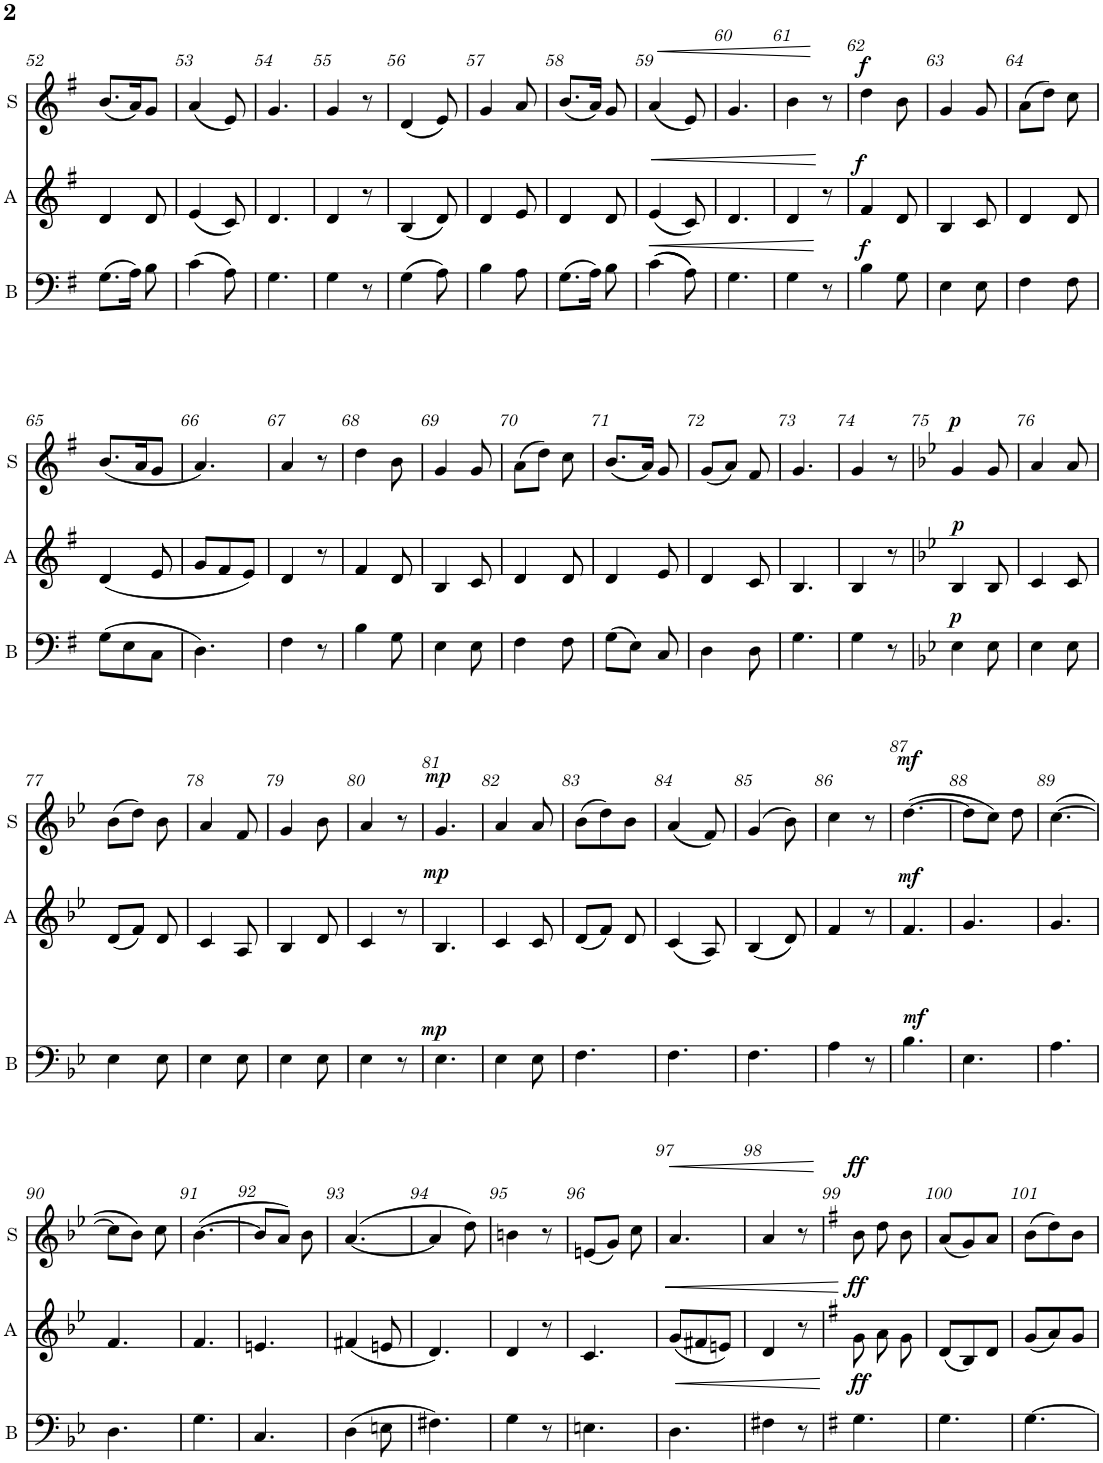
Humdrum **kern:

**kern	**dynam	**kern	**dynam	**kern	**dynam
*part3	*part3	*part2	*part2	*part1	*part1
*staff3	*staff3	*staff2	*staff2	*staff1	*staff1
*I"B	*	*I"A	*	*I"S	*
*I'B	*	*I'A	*	*I'S	*
!!LO:PB:g=z
*clefF4	*	*clefG2	*	*clefG2	*
*k[f#]	*	*k[f#]	*	*k[f#]	*
*M3/8	*	*M3/8	*	*M3/8	*
=52	=52	=52	=52	=52	=52
(>8.G\L	.	4d/	.	(<8.b/L	.
16A\Jk)	.	.	.	16a/K)	.
8B\	.	8d/	.	8g/J	.
=53	=53	=53	=53	=53	=53
(>4c\	.	(<4e/	.	(<4a/	.
8A\)	.	8c/)	.	8e/)	.
=54	=54	=54	=54	=54	=54
4.G\	.	4.d/	.	4.g/	.
=55	=55	=55	=55	=55	=55
4G\	.	4d/	.	4g/	.
8r	.	8r	.	8r	.
=56	=56	=56	=56	=56	=56
(>4G\	.	(<4B/	.	(<4d/	.
8A\)	.	8d/)	.	8e/)	.
=57	=57	=57	=57	=57	=57
4B\	.	4d/	.	4g/	.
8A\	.	8e/	.	8a/	.
=58	=58	=58	=58	=58	=58
(>8.G\L	.	4d/	.	(<8.b/L	.
16A\Jk)	.	.	.	16a/Jk)	.
8B\	.	8d/	.	8g/	.
=59	=59	=59	=59	=59	=59
!	!LO:HP:b	!	!LO:HP:b	!	!LO:HP:b
(>(>4c\	<	(<4e/	<	(<4a/	<
8A\))	.	8c/)	.	8e/)	.
=60	=60	=60	=60	=60	=60
4.G\	.	4.d/	.	4.g/	.
=61	=61	=61	=61	=61	=61
4G\	.	4d/	.	4b\	.
8r	[	8r	[	8r	[
=62	=62	=62	=62	=62	=62
!	!LO:DY:a	!	!LO:DY:a	!	!LO:DY:a
4B\	f	4f#/	f	4dd\	f
8G\	.	8d/	.	8b\	.
=63	=63	=63	=63	=63	=63
4E\	.	4B/	.	4g/	.
8E\	.	8c/	.	8g/	.
=64	=64	=64	=64	=64	=64
4F#\	.	4d/	.	(>8a\L	.
.	.	.	.	8dd\J)	.
8F#\	.	8d/	.	8cc\	.
!!LO:LB:g=z
=65	=65	=65	=65	=65	=65
(8G\L	.	(4d/	.	(8.b/L	.
8E\	.	.	.	.	.
.	.	.	.	16a/K	.
8C\J	.	8e/	.	8g/J	.
=66	=66	=66	=66	=66	=66
4.D\)	.	8g/L	.	4.a/)	.
.	.	8f#/	.	.	.
.	.	8e/J)	.	.	.
=67	=67	=67	=67	=67	=67
4F#\	.	4d/	.	4a/	.
8r	.	8r	.	8r	.
=68	=68	=68	=68	=68	=68
4B\	.	4f#/	.	4dd\	.
8G\	.	8d/	.	8b\	.
=69	=69	=69	=69	=69	=69
4E\	.	4B/	.	4g/	.
8E\	.	8c/	.	8g/	.
=70	=70	=70	=70	=70	=70
4F#\	.	4d/	.	(>8a\L	.
.	.	.	.	8dd\J)	.
8F#\	.	8d/	.	8cc\	.
=71	=71	=71	=71	=71	=71
(>8G\L	.	4d/	.	(<8.b/L	.
8E\J)	.	.	.	.	.
.	.	.	.	16a/Jk)	.
8C/	.	8e/	.	8g/	.
=72	=72	=72	=72	=72	=72
4D\	.	4d/	.	(<8g/L	.
.	.	.	.	8a/J)	.
8D\	.	8c/	.	8f#/	.
=73	=73	=73	=73	=73	=73
4.G\	.	4.B/	.	4.g/	.
=74	=74	=74	=74	=74	=74
4G\	.	4B/	.	4g/	.
8r	.	8r	.	8r	.
=75	=75	=75	=75	=75	=75
*k[b-e-]	*	*k[b-e-]	*	*k[b-e-]	*
!	!LO:DY:a	!	!LO:DY:a	!	!LO:DY:a
4E-\	p	4B-/	p	4g/	p
8E-\	.	8B-/	.	8g/	.
=76	=76	=76	=76	=76	=76
4E-\	.	4c/	.	4a/	.
8E-\	.	8c/	.	8a/	.
!!LO:LB:g=z
=77	=77	=77	=77	=77	=77
4E-\	.	(<8d/L	.	(8b-\L	.
.	.	8f/J)	.	8dd\J)	.
8E-\	.	8d/	.	8b-\	.
=78	=78	=78	=78	=78	=78
4E-\	.	4c/	.	4a/	.
8E-\	.	8A/	.	8f/	.
=79	=79	=79	=79	=79	=79
4E-\	.	4B-/	.	4g/	.
8E-\	.	8d/	.	8b-\	.
=80	=80	=80	=80	=80	=80
4E-\	.	4c/	.	4a/	.
8r	.	8r	.	8r	.
=81	=81	=81	=81	=81	=81
!	!	!	!LO:DY:b	!	!
!	!	!	!LO:DY:n=1:a	!	!LO:DY:a
4.E-\	.	4.B-/	mp mp	4.g/	mp
=82	=82	=82	=82	=82	=82
4E-\	.	4c/	.	4a/	.
8E-\	.	8c/	.	8a/	.
=83	=83	=83	=83	=83	=83
4.F\	.	(<8d/L	.	(8b-\L	.
.	.	8f/J)	.	8dd\)	.
.	.	8d/	.	8b-\J	.
=84	=84	=84	=84	=84	=84
4.F\	.	(<4c/	.	(<4a/	.
.	.	8A/)	.	8f/)	.
=85	=85	=85	=85	=85	=85
4.F\	.	(<4B-/	.	(>4g/	.
.	.	8d/)	.	8b-\)	.
=86	=86	=86	=86	=86	=86
4A\	.	4f/	.	4cc\	.
8r	.	8r	.	8r	.
=87	=87	=87	=87	=87	=87
!	!LO:DY:a	!	!LO:DY:a	!	!LO:DY:a
4.B-\	mf	4.f/	mf	(>[4.dd\	mf
=88	=88	=88	=88	=88	=88
4.E-\	.	4.g/	.	8dd\L]	.
.	.	.	.	8cc\J)	.
.	.	.	.	8dd\	.
=89	=89	=89	=89	=89	=89
4.A\	.	4.g/	.	(>[4.cc\	.
!!LO:LB:g=z
=90	=90	=90	=90	=90	=90
4.D\	.	4.f/	.	8cc\L]	.
.	.	.	.	8b-\J)	.
.	.	.	.	8cc\	.
=91	=91	=91	=91	=91	=91
4.G\	.	4.f/	.	(>[4.b-\	.
=92	=92	=92	=92	=92	=92
4.C/	.	4.en/	.	8b-/L]	.
.	.	.	.	8a/J)	.
.	.	.	.	8b-\	.
=93	=93	=93	=93	=93	=93
(>4D\	.	(<4f#X/	.	(>[4.a/	.
8En\	.	8en/	.	.	.
=94	=94	=94	=94	=94	=94
4.F#X\)	.	4.d/)	.	4a/]	.
.	.	.	.	8dd\)	.
=95	=95	=95	=95	=95	=95
4G\	.	4d/	.	4bn\	.
8r	.	8r	.	8r	.
=96	=96	=96	=96	=96	=96
4.En\	.	4.c/	.	(<8en/L	.
.	.	.	.	8g/J)	.
.	.	.	.	8cc\	.
=97	=97	=97	=97	=97	=97
!	!LO:HP:b	!	!LO:HP:b	!	!LO:HP:b
4.D\	<	(<8g/L	<	4.a/	<
.	.	8f#X/	.	.	.
.	.	8en/J)	.	.	.
=98	=98	=98	=98	=98	=98
4F#X\	.	4d/	.	4a/	.
8r	.	8r	.	8r	.
.	[	.	[	.	[
=99	=99	=99	=99	=99	=99
*k[f#]	*	*k[f#]	*	*k[f#]	*
!	!LO:DY:a	!	!LO:DY:a	!	!LO:DY:a
4.G\	ff	8g\	ff	8b\	ff
.	.	8a\	.	8dd\	.
.	.	8g\	.	8b\	.
=100	=100	=100	=100	=100	=100
4.G\	.	(8d/L	.	(8a/L	.
.	.	8B/)	.	8g/)	.
.	.	8d/J	.	8a/J	.
=101	=101	=101	=101	=101	=101
[4.G\	.	(8g/L	.	(8b\L	.
.	.	8a/)	.	8dd\)	.
.	.	8g/J	.	8b\J	.
=	=	=	=	=	=
*-	*-	*-	*-	*-	*-
